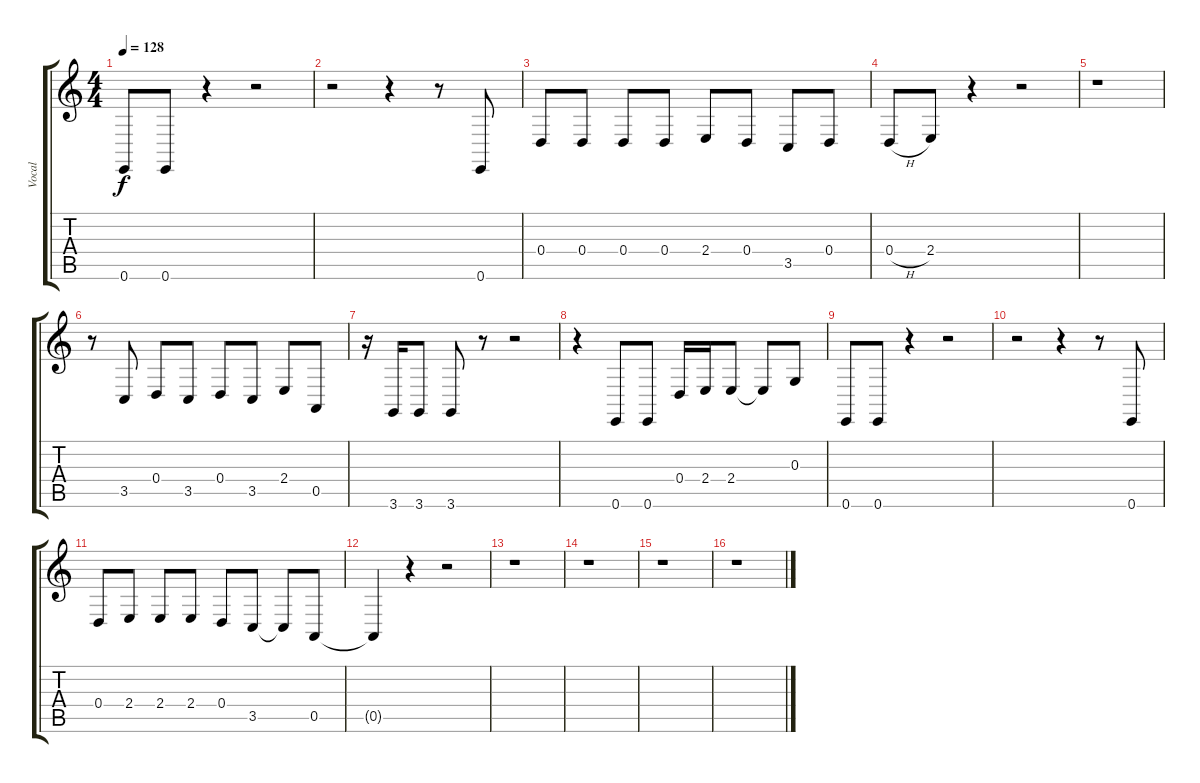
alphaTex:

\track ("Vocal" "Vocal") {instrument flute}
\staff {score tabs}
\tuning (E4 B3 G3 D3 A2 E2) {hide}
\ts (4 4)
\tempo 128
\clef g2
\ks c
0.6.8{dy f} 0.6.8 r.4 r.2 |
r.2 r.4 r.8 0.6.8 |
0.4.8 0.4.8 0.4.8 0.4.8 2.4.8 0.4.8 3.5.8 0.4.8 |
0.4{h}.8 2.4.8 r.4 r.2 |
r.1 |
r.8 3.5.8 0.4.8 3.5.8 0.4.8 3.5.8 2.4.8 0.5.8 |
r.16 3.6.16 3.6.8 3.6.8 r.8 r.2 |
r.4 0.6.8 0.6.8 0.4.16 2.4.16 2.4.8 2.4{t}.8 0.3.8 |
0.6.8 0.6.8 r.4 r.2 |
r.2 r.4 r.8 0.6.8 |
0.4.8 2.4.8 2.4.8 2.4.8 0.4.8 3.5.8 3.5{t}.8 0.5.8 |
0.5{t}.4 r.4 r.2 |
r.1 |
r.1 |
r.1 |
r.1
